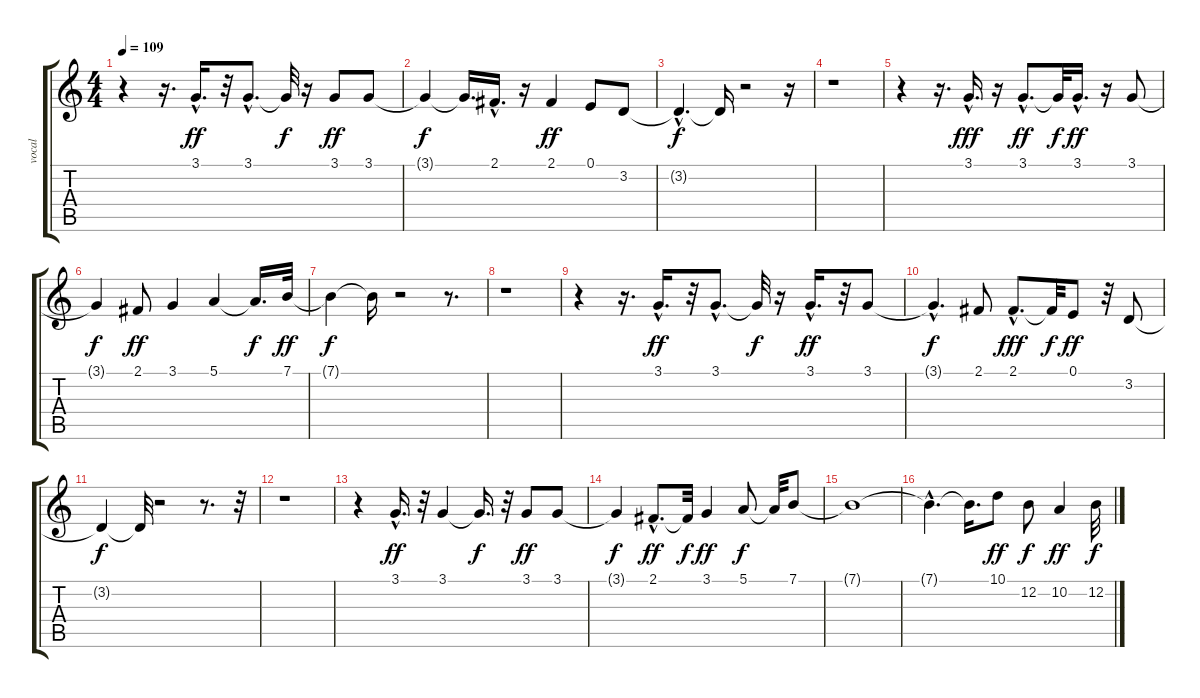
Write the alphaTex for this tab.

\track ("vocal" "vocal") {instrument flute}
\staff {score tabs}
\tuning (E4 B3 G3 D3 A2 E2) {hide}
\ts (4 4)
\tempo 109
\clef g2
\ks c
r.4{dy f} r.16{d} 3.1{hac}.16{d dy ff} r.32 3.1{hac}.8{d} 3.1{t}.32{dy f} r.16 3.1.8{dy ff} 3.1.8 |
3.1{t}.4{dy f} 3.1{t}.16{d} 2.1{hac}.16{d} r.16 2.1.4{dy ff} 0.1.8 3.2.8 |
3.2{hac t}.4{d dy f} 3.2{t}.16 r.2 r.16 |
r.1 |
r.4 r.16{d} 3.1{hac}.16{d dy fff} r.16 3.1{hac}.8{d dy ff} 3.1{t}.32{dy f} 3.1{hac}.16{d dy ff} r.16 3.1.8 |
3.1{t}.4{dy f} 2.1.8{dy ff} 3.1.4 5.1.4 5.1{t}.16{d dy f} 7.1.32{dy ff} |
7.1{t}.4{dy f} 7.1{t}.16 r.2 r.8{d} |
r.1 |
r.4 r.16{d} 3.1{hac}.16{d dy ff} r.32 3.1{hac}.8{d} 3.1{t}.32{dy f} r.16 3.1{hac}.16{d dy ff} r.32 3.1.8 |
3.1{hac t}.4{d dy f} 2.1.8 2.1{hac}.8{d dy fff} 2.1{t}.32{dy f} 0.1.8{dy ff} r.32 3.2.8 |
3.2{t}.4{dy f} 3.2{t}.32 r.2 r.8{d} r.32 |
r.1 |
r.4 3.1{hac}.16{d dy ff} r.32 3.1.4 3.1{t}.16{d dy f} r.32 3.1.8{dy ff} 3.1.8 |
3.1{t}.4{dy f} 2.1{hac}.8{d dy ff} 2.1{t}.32{dy f} 3.1.4{dy ff} 5.1.8{dy f} 5.1{t}.32 7.1.8 |
7.1{t}.1 |
7.1{hac t}.4{d} 7.1{t}.16{d} 10.1.8{dy ff} 12.2.8{dy f} 10.2.4{dy ff} 12.2.32{dy f}
